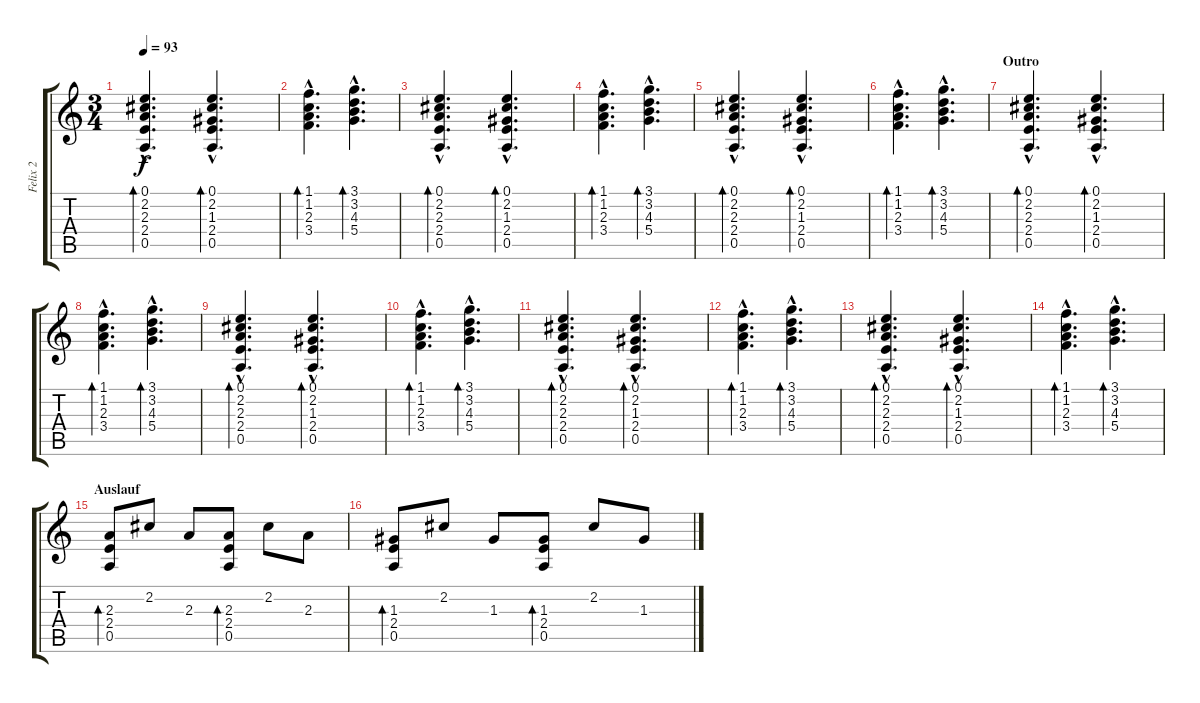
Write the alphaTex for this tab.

\track ("Felix 2" "Felix 2") {instrument acousticguitarsteel}
\staff {score tabs}
\tuning (E4 B3 G3 D3 A2 E2) {hide}
\ts (3 4)
\tempo 93
\clef g2
\ks c
(0.1{hac} 2.2{hac} 2.3{hac} 2.4{hac} 0.5{hac}).4{d bd 60 dy f} (0.1{hac} 2.2{hac} 1.3{hac} 2.4{hac} 0.5{hac}).4{d bd 60} |
(1.1{hac} 1.2{hac} 2.3{hac} 3.4{hac}).4{d bd 60} (3.1{hac} 3.2{hac} 4.3{hac} 5.4{hac}).4{d bd 60} |
(0.1{hac} 2.2{hac} 2.3{hac} 2.4{hac} 0.5{hac}).4{d bd 60} (0.1{hac} 2.2{hac} 1.3{hac} 2.4{hac} 0.5{hac}).4{d bd 60} |
(1.1{hac} 1.2{hac} 2.3{hac} 3.4{hac}).4{d bd 60} (3.1{hac} 3.2{hac} 4.3{hac} 5.4{hac}).4{d bd 60} |
(0.1{hac} 2.2{hac} 2.3{hac} 2.4{hac} 0.5{hac}).4{d bd 60} (0.1{hac} 2.2{hac} 1.3{hac} 2.4{hac} 0.5{hac}).4{d bd 60} |
(1.1{hac} 1.2{hac} 2.3{hac} 3.4{hac}).4{d bd 60} (3.1{hac} 3.2{hac} 4.3{hac} 5.4{hac}).4{d bd 60} |
\section ("" "Outro")
(0.1{hac} 2.2{hac} 2.3{hac} 2.4{hac} 0.5{hac}).4{d bd 60} (0.1{hac} 2.2{hac} 1.3{hac} 2.4{hac} 0.5{hac}).4{d bd 60} |
(1.1{hac} 1.2{hac} 2.3{hac} 3.4{hac}).4{d bd 60} (3.1{hac} 3.2{hac} 4.3{hac} 5.4{hac}).4{d bd 60} |
(0.1{hac} 2.2{hac} 2.3{hac} 2.4{hac} 0.5{hac}).4{d bd 60} (0.1{hac} 2.2{hac} 1.3{hac} 2.4{hac} 0.5{hac}).4{d bd 60} |
(1.1{hac} 1.2{hac} 2.3{hac} 3.4{hac}).4{d bd 60} (3.1{hac} 3.2{hac} 4.3{hac} 5.4{hac}).4{d bd 60} |
(0.1{hac} 2.2{hac} 2.3{hac} 2.4{hac} 0.5{hac}).4{d bd 60} (0.1{hac} 2.2{hac} 1.3{hac} 2.4{hac} 0.5{hac}).4{d bd 60} |
(1.1{hac} 1.2{hac} 2.3{hac} 3.4{hac}).4{d bd 60} (3.1{hac} 3.2{hac} 4.3{hac} 5.4{hac}).4{d bd 60} |
(0.1{hac} 2.2{hac} 2.3{hac} 2.4{hac} 0.5{hac}).4{d bd 60} (0.1{hac} 2.2{hac} 1.3{hac} 2.4{hac} 0.5{hac}).4{d bd 60} |
(1.1{hac} 1.2{hac} 2.3{hac} 3.4{hac}).4{d bd 60} (3.1{hac} 3.2{hac} 4.3{hac} 5.4{hac}).4{d bd 60} |
\section ("" "Auslauf")
(2.3 2.4 0.5).8{bd 60} 2.2.8 2.3.8 (2.3 2.4 0.5).8{bd 60} 2.2.8 2.3.8 |
(1.3 2.4 0.5).8{bd 60} 2.2.8 1.3.8 (1.3 2.4 0.5).8{bd 60} 2.2.8 1.3.8
